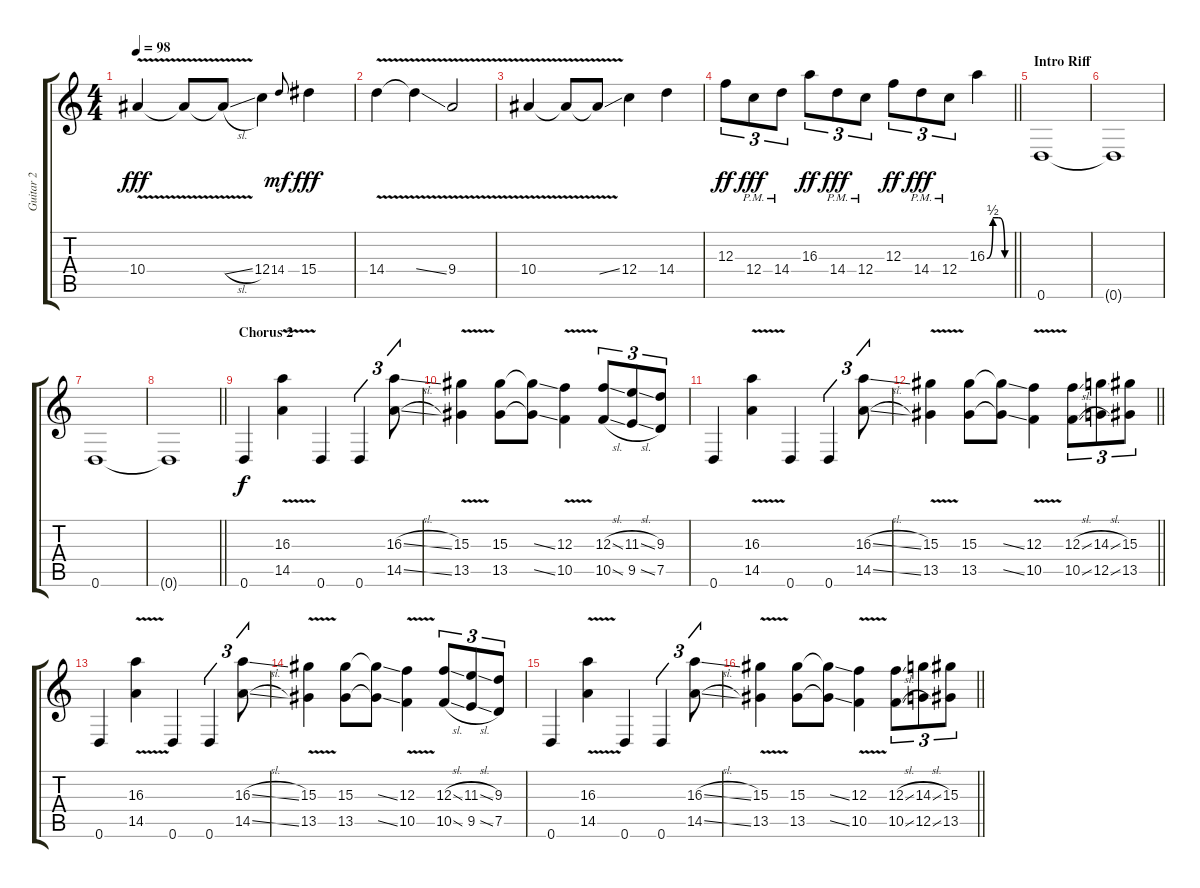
\track ("Guitar 2" "Guitar 2") {instrument distortionguitar}
\staff {score tabs}
\tuning (D4 A3 F3 C3 G2 D2) {hide}
\ts (4 4)
\tempo 98
\clef g2
\ks c
10.4{v}.4{dy fff} 10.4{v t}.8 10.4{v sl t}.8 12.4.4 14.4.8{gr onbeat dy mf} 15.4.4{dy fff} |
14.4{v}.4 14.4{v ss t}.4 9.4{v}.2 |
10.4{v}.4 10.4{v t}.8 10.4{v ss t}.8 12.4.4 14.4.4 |
\barLineRight lightlight
12.3.8{tu (3 2) dy ff} 12.4{pm}.8{tu (3 2) dy fff} 14.4{pm}.8{tu (3 2)} 16.3.8{tu (3 2) dy ff} 14.4{pm}.8{tu (3 2) dy fff} 12.4{pm}.8{tu (3 2)} 12.3.8{tu (3 2) dy ff} 14.4{pm}.8{tu (3 2) dy fff} 12.4{pm}.8{tu (3 2)} 16.3{be (custom 0 0 15 2 30 2 45 0 60 0)}.4 |
\section ("" "Intro Riff")
0.6.1 |
0.6{t}.1 |
0.6.1 |
\barLineRight lightlight
0.6{t}.1 |
\section ("" "Chorus 2")
0.6.4{dy f} (16.3{v} 14.5{v}).4 0.6.4 0.6.4{tu (3 2)} (16.3{sl} 14.5{sl}).8{tu (3 2)} |
(15.3{v} 13.5{v}).4 (15.3 13.5).8 (15.3{ss t} 13.5{ss t}).8 (12.3{v} 10.5{v}).4 (12.3{sl} 10.5{sl}).8{tu (3 2)} (11.3{sl} 9.5{sl}).8{tu (3 2)} (9.3 7.5).8{tu (3 2)} |
0.6.4 (16.3{v} 14.5{v}).4 0.6.4 0.6.4{tu (3 2)} (16.3{sl} 14.5{sl}).8{tu (3 2)} |
\barLineRight lightlight
(15.3{v} 13.5{v}).4 (15.3 13.5).8 (15.3{ss t} 13.5{ss t}).8 (12.3{v} 10.5{v}).4 (12.3{sl} 10.5{sl}).8{tu (3 2)} (14.3{sl} 12.5{sl}).8{tu (3 2)} (15.3 13.5).8{tu (3 2)} |
0.6.4 (16.3{v} 14.5{v}).4 0.6.4 0.6.4{tu (3 2)} (16.3{sl} 14.5{sl}).8{tu (3 2)} |
(15.3{v} 13.5{v}).4 (15.3 13.5).8 (15.3{ss t} 13.5{ss t}).8 (12.3{v} 10.5{v}).4 (12.3{sl} 10.5{sl}).8{tu (3 2)} (11.3{sl} 9.5{sl}).8{tu (3 2)} (9.3 7.5).8{tu (3 2)} |
0.6.4 (16.3{v} 14.5{v}).4 0.6.4 0.6.4{tu (3 2)} (16.3{sl} 14.5{sl}).8{tu (3 2)} |
\barLineRight lightlight
(15.3{v} 13.5{v}).4 (15.3 13.5).8 (15.3{ss t} 13.5{ss t}).8 (12.3{v} 10.5{v}).4 (12.3{sl} 10.5{sl}).8{tu (3 2)} (14.3{sl} 12.5{sl}).8{tu (3 2)} (15.3 13.5).8{tu (3 2)}
